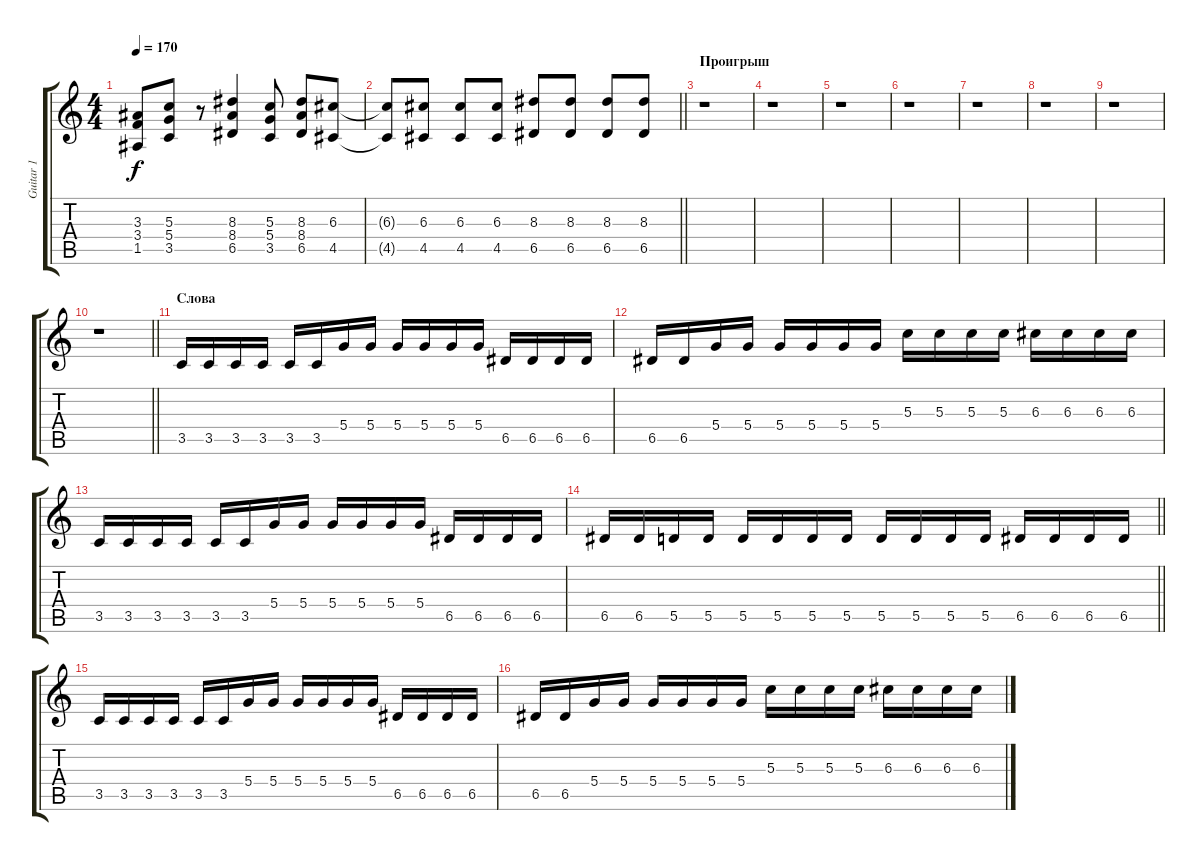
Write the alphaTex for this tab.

\track ("Guitar 1" "Guitar 1") {instrument overdrivenguitar}
\staff {score tabs}
\tuning (E4 B3 G3 D3 A2 D2) {hide}
\ts (4 4)
\tempo 170
\clef g2
\ks c
(3.3 3.4 1.5).8{dy f} (5.3 5.4 3.5).8 r.8 (8.3 8.4 6.5).4 (5.3 5.4 3.5).8 (8.3 8.4 6.5).8 (6.3 4.5).8 |
\barLineRight lightlight
(6.3{t} 4.5{t}).8 (6.3 4.5).8 (6.3 4.5).8 (6.3 4.5).8 (8.3 6.5).8 (8.3 6.5).8 (8.3 6.5).8 (8.3 6.5).8 |
\section ("" "Проигрыш")
r.1 |
r.1 |
r.1 |
r.1 |
r.1 |
r.1 |
r.1 |
\barLineRight lightlight
r.1 |
\section ("" "Слова")
3.5.16 3.5.16 3.5.16 3.5.16 3.5.16 3.5.16 5.4.16 5.4.16 5.4.16 5.4.16 5.4.16 5.4.16 6.5.16 6.5.16 6.5.16 6.5.16 |
6.5.16 6.5.16 5.4.16 5.4.16 5.4.16 5.4.16 5.4.16 5.4.16 5.3.16 5.3.16 5.3.16 5.3.16 6.3.16 6.3.16 6.3.16 6.3.16 |
3.5.16 3.5.16 3.5.16 3.5.16 3.5.16 3.5.16 5.4.16 5.4.16 5.4.16 5.4.16 5.4.16 5.4.16 6.5.16 6.5.16 6.5.16 6.5.16 |
\barLineRight lightlight
6.5.16 6.5.16 5.5.16 5.5.16 5.5.16 5.5.16 5.5.16 5.5.16 5.5.16 5.5.16 5.5.16 5.5.16 6.5.16 6.5.16 6.5.16 6.5.16 |
3.5.16 3.5.16 3.5.16 3.5.16 3.5.16 3.5.16 5.4.16 5.4.16 5.4.16 5.4.16 5.4.16 5.4.16 6.5.16 6.5.16 6.5.16 6.5.16 |
6.5.16 6.5.16 5.4.16 5.4.16 5.4.16 5.4.16 5.4.16 5.4.16 5.3.16 5.3.16 5.3.16 5.3.16 6.3.16 6.3.16 6.3.16 6.3.16
